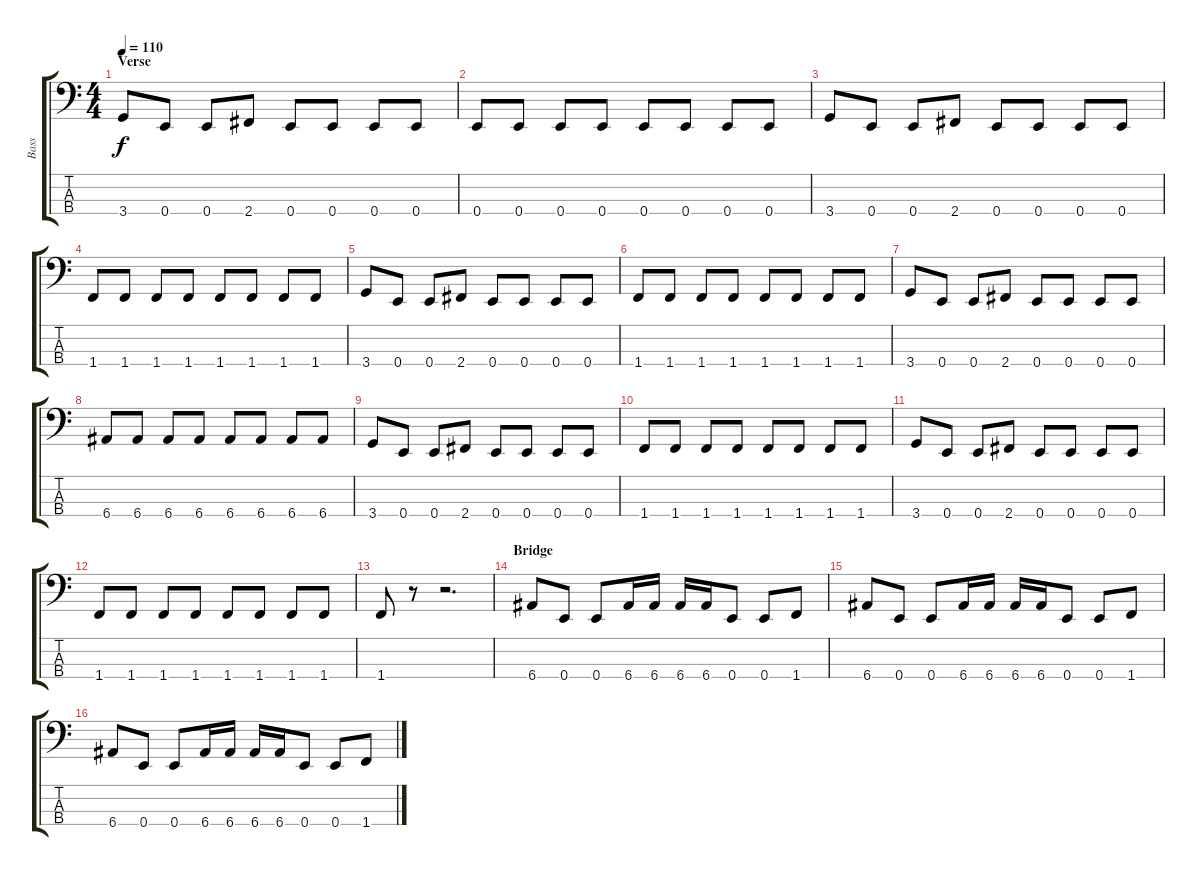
\track ("Bass" "Bass") {instrument electricbasspick}
\staff {score tabs}
\tuning (G2 D2 A1 E1) {hide}
\ts (4 4)
\section ("" "Verse")
\tempo 110
\clef f4
\ks c
3.4.8{dy f} 0.4.8 0.4.8 2.4.8 0.4.8 0.4.8 0.4.8 0.4.8 |
0.4.8 0.4.8 0.4.8 0.4.8 0.4.8 0.4.8 0.4.8 0.4.8 |
3.4.8 0.4.8 0.4.8 2.4.8 0.4.8 0.4.8 0.4.8 0.4.8 |
1.4.8 1.4.8 1.4.8 1.4.8 1.4.8 1.4.8 1.4.8 1.4.8 |
3.4.8 0.4.8 0.4.8 2.4.8 0.4.8 0.4.8 0.4.8 0.4.8 |
1.4.8 1.4.8 1.4.8 1.4.8 1.4.8 1.4.8 1.4.8 1.4.8 |
3.4.8 0.4.8 0.4.8 2.4.8 0.4.8 0.4.8 0.4.8 0.4.8 |
6.4.8 6.4.8 6.4.8 6.4.8 6.4.8 6.4.8 6.4.8 6.4.8 |
3.4.8 0.4.8 0.4.8 2.4.8 0.4.8 0.4.8 0.4.8 0.4.8 |
1.4.8 1.4.8 1.4.8 1.4.8 1.4.8 1.4.8 1.4.8 1.4.8 |
3.4.8 0.4.8 0.4.8 2.4.8 0.4.8 0.4.8 0.4.8 0.4.8 |
1.4.8 1.4.8 1.4.8 1.4.8 1.4.8 1.4.8 1.4.8 1.4.8 |
1.4.8 r.8 r.2{d} |
\section ("" "Bridge")
6.4.8 0.4.8 0.4.8 6.4.16 6.4.16 6.4.16 6.4.16 0.4.8 0.4.8 1.4.8 |
6.4.8 0.4.8 0.4.8 6.4.16 6.4.16 6.4.16 6.4.16 0.4.8 0.4.8 1.4.8 |
6.4.8 0.4.8 0.4.8 6.4.16 6.4.16 6.4.16 6.4.16 0.4.8 0.4.8 1.4.8
